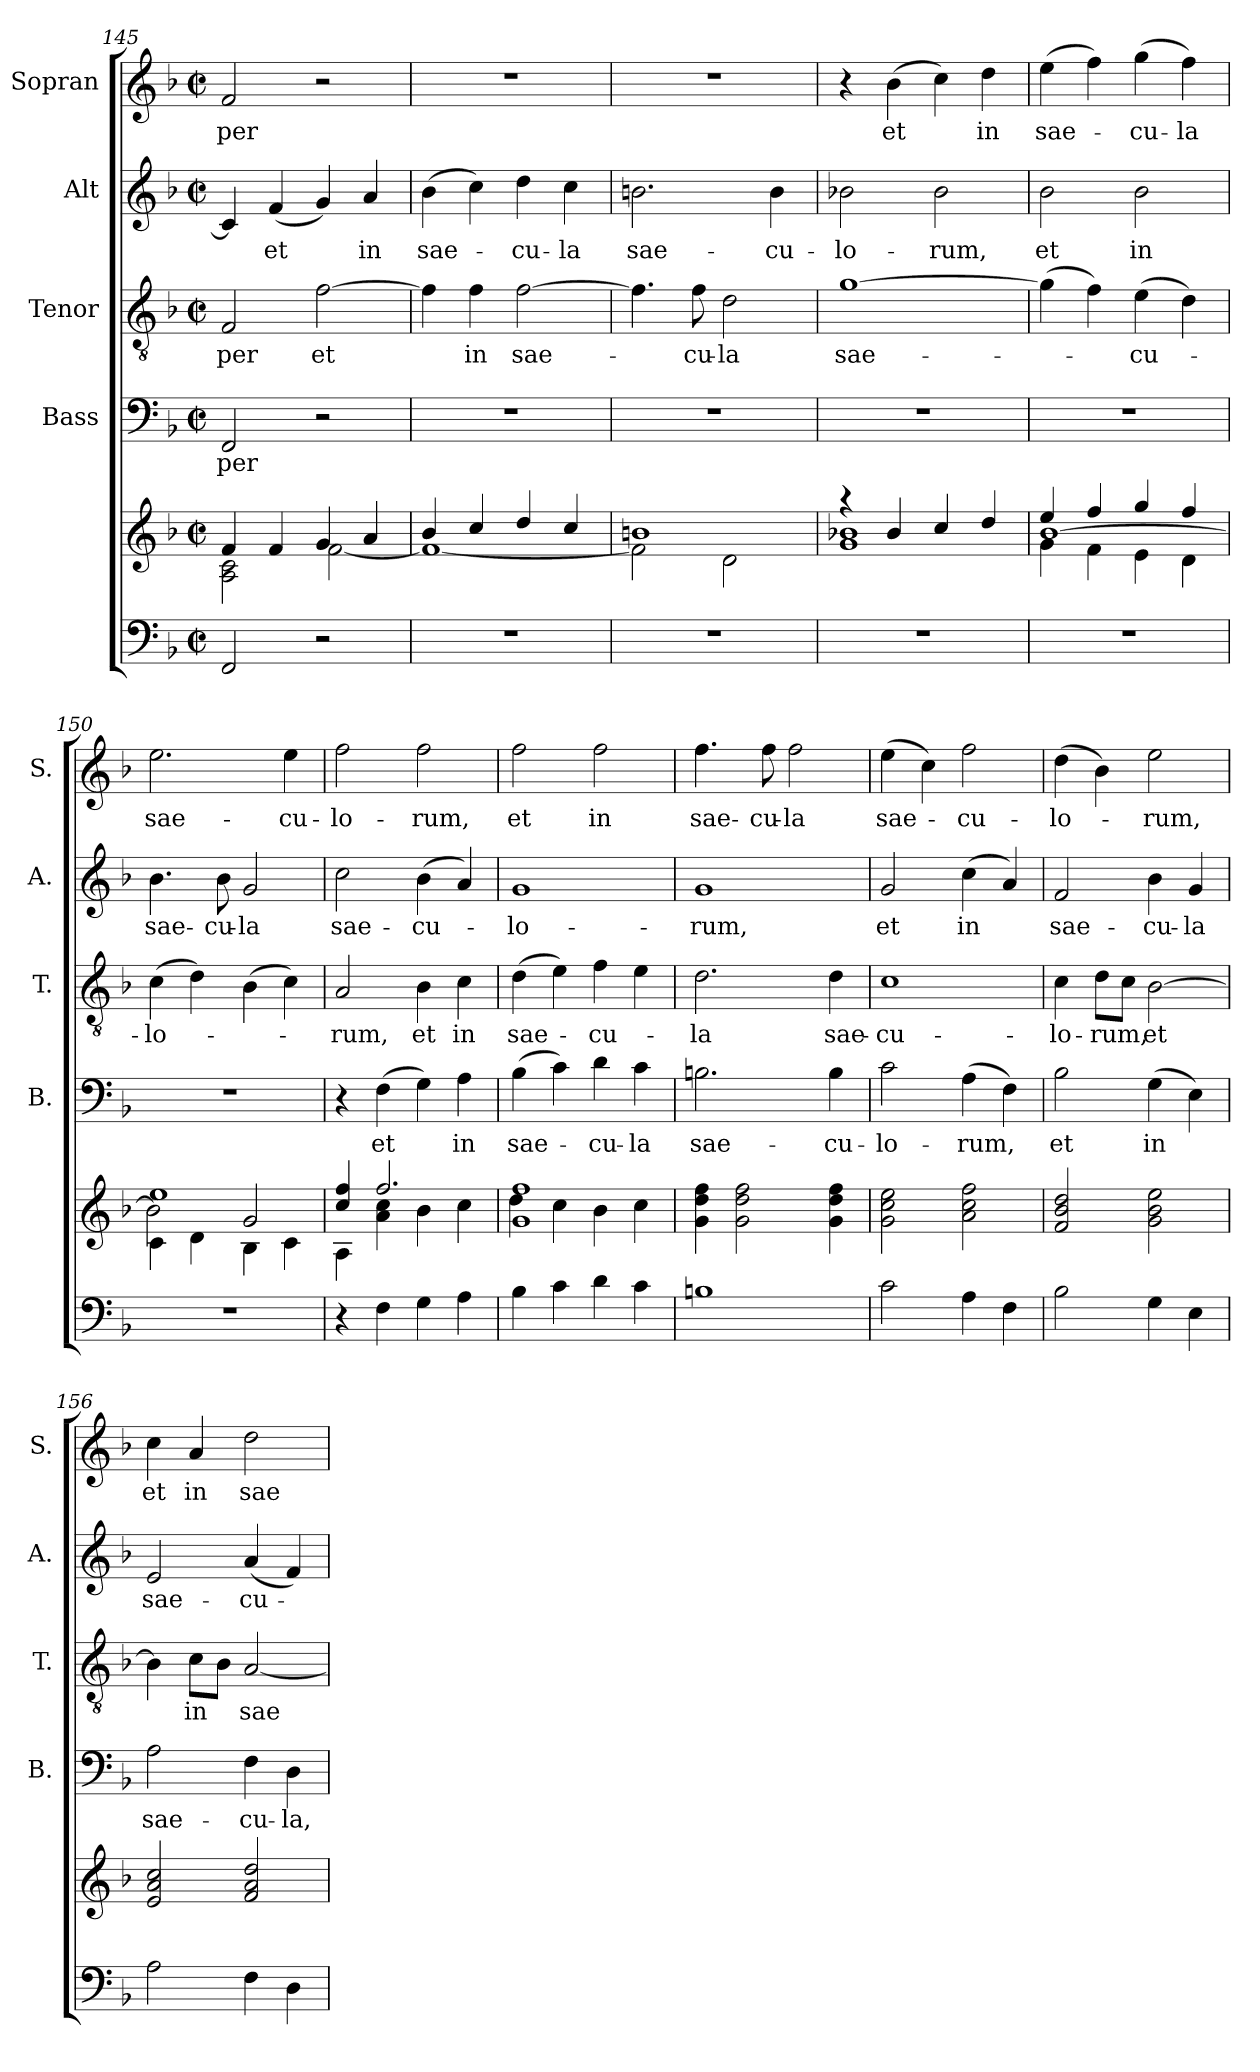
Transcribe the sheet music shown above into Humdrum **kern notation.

**kern	**kern	**kern	**text	**kern	**text	**kern	**text	**kern	**text
*part5	*part5	*part4	*part4	*part3	*part3	*part2	*part2	*part1	*part1
*staff6	*staff5	*staff4	*staff4	*staff3	*staff3	*staff2	*staff2	*staff1	*staff1
*	*	*I"Bass	*	*I"Tenor	*	*I"Alt	*	*I"Sopran	*
*	*	*I'B.	*	*I'T.	*	*I'A.	*	*I'S.	*
*clefF4	*clefG2	*clefF4	*	*clefGv2	*	*clefG2	*	*clefG2	*
*k[b-]	*k[b-]	*k[b-]	*	*k[b-]	*	*k[b-]	*	*k[b-]	*
*F:	*F:	*F:	*	*F:	*	*F:	*	*F:	*
*M2/2	*M2/2	*M2/2	*	*M2/2	*	*M2/2	*	*M2/2	*
*met(c|)	*met(c|)	*met(c|)	*	*met(c|)	*	*met(c|)	*	*met(c|)	*
=145	=145	=145	=145	=145	=145	=145	=145	=145	=145
*	*^	*	*	*	*	*	*	*	*
!	!	!	!	!LO:LY:b	!	!LO:LY:b	!	!	!	!LO:LY:b
2FF/	4f/	2A\ 2c\	2FF/	-per	2F/	-per	4c/]	.	2f/	-per
!	!	!	!	!	!	!	!	!LO:LY:b	!	!
.	4f/	.	.	.	.	.	(<4f/	et	.	.
!	!	!	!	!	!	!LO:LY:b	!	!	!	!
2r	4g/	[<2f\	2r	.	[2f\	et	4g/)	.	2r	.
!	!	!	!	!	!	!	!	!LO:LY:b	!	!
.	4a/	.	.	.	.	.	4a/	in	.	.
=146	=146	=146	=146	=146	=146	=146	=146	=146	=146	=146
!	!	!	!	!	!	!	!	!LO:LY:b	!	!
1r	4b-/	1f_	1r	.	4f\]	.	(>4b-\	sae-	1r	.
!	!	!	!	!	!	!LO:LY:b	!	!	!	!
.	4cc/	.	.	.	4f\	in	4cc\)	.	.	.
!	!	!	!	!	!	!LO:LY:b	!	!LO:LY:b	!	!
.	4dd/	.	.	.	[2f\	sae-	4dd\	-cu-	.	.
!	!	!	!	!	!	!	!	!LO:LY:b	!	!
.	4cc/	.	.	.	.	.	4cc\	-la	.	.
!!LO:PB:g=z
=147	=147	=147	=147	=147	=147	=147	=147	=147	=147	=147
!	!	!	!	!	!	!	!	!LO:LY:b	!	!
1r	1bn	2f\]	1r	.	4.f\]	.	2.bn\	sae-	1r	.
!	!	!	!	!	!	!LO:LY:b	!	!	!	!
.	.	.	.	.	8f\	-cu-	.	.	.	.
!	!	!	!	!	!	!LO:LY:b	!	!	!	!
.	.	2d\	.	.	2d\	-la	.	.	.	.
!	!	!	!	!	!	!	!	!LO:LY:b	!	!
.	.	.	.	.	.	.	4b\	-cu-	.	.
=148	=148	=148	=148	=148	=148	=148	=148	=148	=148	=148
!	!	!	!	!	!	!LO:LY:b	!	!LO:LY:b	!	!
1r	4rgg	1g 1b-X	1r	.	[1g	sae-	2b-X\	-lo-	4r	.
!	!	!	!	!	!	!	!	!	!	!LO:LY:b
.	4b-/	.	.	.	.	.	.	.	(>4b-\	et
!	!	!	!	!	!	!	!	!LO:LY:b	!	!
.	4cc/	.	.	.	.	.	2b-\	-rum,	4cc\)	.
!	!	!	!	!	!	!	!	!	!	!LO:LY:b
.	4dd/	.	.	.	.	.	.	.	4dd\	in
=149	=149	=149	=149	=149	=149	=149	=149	=149	=149	=149
*	*	*^	*	*	*	*	*	*	*	*
!	!	!	!	!	!	!	!	!	!LO:LY:b	!	!LO:LY:b
1r	4ee/	4g\	[1b-	1r	.	(>4g\]	.	2b-\	et	(>4ee\	sae-
.	4ff/	4f\	.	.	.	4f\)	.	.	.	4ff\)	.
!	!	!	!	!	!	!	!LO:LY:b	!	!LO:LY:b	!	!LO:LY:b
.	4gg/	4e\	.	.	.	(>4e\	-cu-	2b-\	in	(>4gg\	-cu-
!	!	!	!	!	!	!	!	!	!	!	!LO:LY:b
.	4ff/	4d\	.	.	.	4d\)	.	.	.	4ff\)	-la
=150	=150	=150	=150	=150	=150	=150	=150	=150	=150	=150	=150
!	!	!	!	!	!	!	!LO:LY:b	!	!LO:LY:b	!	!LO:LY:b
1r	1ee	4c\	2b-\]	1r	.	(>4c\	-lo-	4.b-\	sae-	2.ee\	sae-
.	.	4d\	.	.	.	4d\)	.	.	.	.	.
!	!	!	!	!	!	!	!	!	!LO:LY:b	!	!
.	.	.	.	.	.	.	.	8b-\	-cu-	.	.
!	!	!	!	!	!	!	!	!	!LO:LY:b	!	!
.	.	4B-\	2g/	.	.	(>4B-\	.	2g/	-la	.	.
!	!	!	!	!	!	!	!	!	!	!	!LO:LY:b
.	.	4c\	.	.	.	4c\)	.	.	.	4ee\	-cu-
*	*	*v	*v	*	*	*	*	*	*	*	*
=151	=151	=151	=151	=151	=151	=151	=151	=151	=151	=151
!	!	!	!	!	!	!LO:LY:b	!	!LO:LY:b	!	!LO:LY:b
4r	4cc/ 4ff/	4A\	4r	.	2A/	-rum,	2cc\	sae-	2ff\	-lo-
!	!	!	!	!LO:LY:b	!	!	!	!	!	!
4F\	2.ff/	4a\ 4cc\	(>4F\	et	.	.	.	.	.	.
!	!	!	!	!	!	!LO:LY:b	!	!LO:LY:b	!	!LO:LY:b
4G\	.	4b-\	4G\)	.	4B-\	et	(>4b-\	-cu-	2ff\	-rum,
!	!	!	!	!LO:LY:b	!	!LO:LY:b	!	!	!	!
4A\	.	4cc\	4A\	in	4c\	in	4a/)	.	.	.
=152	=152	=152	=152	=152	=152	=152	=152	=152	=152	=152
!	!	!	!	!LO:LY:b	!	!LO:LY:b	!	!LO:LY:b	!	!LO:LY:b
4B-\	1g 1ff	4dd\	(>4B-\	sae-	(>4d\	sae-	1g	-lo-	2ff\	et
4c\	.	4cc\	4c\)	.	4e\)	.	.	.	.	.
!	!	!	!	!LO:LY:b	!	!LO:LY:b	!	!	!	!LO:LY:b
4d\	.	4b-\	4d\	-cu-	4f\	-cu-	.	.	2ff\	in
!	!	!	!	!LO:LY:b	!	!	!	!	!	!
4c\	.	4cc\	4c\	-la	4e\	.	.	.	.	.
!!LO:LB:g=z
=153	=153	=153	=153	=153	=153	=153	=153	=153	=153	=153
!	!	!	!	!LO:LY:b	!	!LO:LY:b	!	!LO:LY:b	!	!LO:LY:b
*	*v	*v	*	*	*	*	*	*	*	*
1Bn	4g\ 4dd\ 4ff\	2.Bn\	sae-	2.d\	-la	1g	-rum,	4.ff\	sae-
.	2g\ 2dd\ 2ff\	.	.	.	.	.	.	.	.
!	!	!	!	!	!	!	!	!	!LO:LY:b
.	.	.	.	.	.	.	.	8ff\	-cu-
!	!	!	!	!	!	!	!	!	!LO:LY:b
.	.	.	.	.	.	.	.	2ff\	-la
!	!	!	!LO:LY:b	!	!LO:LY:b	!	!	!	!
.	4g\ 4dd\ 4ff\	4B\	-cu-	4d\	sae-	.	.	.	.
=154	=154	=154	=154	=154	=154	=154	=154	=154	=154
!	!	!	!LO:LY:b	!	!LO:LY:b	!	!LO:LY:b	!	!LO:LY:b
2c\	2g\ 2cc\ 2ee\	2c\	-lo-	1c	-cu-	2g/	et	(>4ee\	sae-
.	.	.	.	.	.	.	.	4cc\)	.
!	!	!	!LO:LY:b	!	!	!	!LO:LY:b	!	!LO:LY:b
4A\	2a\ 2cc\ 2ff\	(>4A\	-rum,	.	.	(>4cc\	in	2ff\	-cu-
4F\	.	4F\)	.	.	.	4a/)	.	.	.
=155	=155	=155	=155	=155	=155	=155	=155	=155	=155
!	!	!	!LO:LY:b	!	!LO:LY:b	!	!LO:LY:b	!	!LO:LY:b
2B-\	2f/ 2b-/ 2dd/	2B-\	et	4c\	-lo-	2f/	sae-	(>4dd\	-lo-
!	!	!	!	!	!LO:LY:b	!	!	!	!
.	.	.	.	8d\L	-rum,	.	.	4b-\)	.
.	.	.	.	8c\J	.	.	.	.	.
!	!	!	!LO:LY:b	!	!LO:LY:b	!	!LO:LY:b	!	!LO:LY:b
4G\	2g\ 2b-\ 2ee\	(>4G\	in	[2B-\	et	4b-\	-cu-	2ee\	-rum,
!	!	!	!	!	!	!	!LO:LY:b	!	!
4E\	.	4E\)	.	.	.	4g/	-la	.	.
=156	=156	=156	=156	=156	=156	=156	=156	=156	=156
!	!	!	!LO:LY:b	!	!	!	!LO:LY:b	!	!LO:LY:b
2A\	2e/ 2a/ 2cc/	2A\	sae-	4B-\]	.	2e/	sae-	4cc\	et
!	!	!	!	!	!LO:LY:b	!	!	!	!LO:LY:b
.	.	.	.	8c\L	in	.	.	4a/	in
.	.	.	.	8B-\J	.	.	.	.	.
!	!	!	!LO:LY:b	!	!LO:LY:b	!	!LO:LY:b	!	!LO:LY:b
4F\	2f/ 2a/ 2dd/	4F\	-cu-	[2A/	sae-	(<4a/	-cu-	2dd\	sae-
!	!	!	!LO:LY:b	!	!	!	!	!	!
4D\	.	4D\	-la,	.	.	4f/)	.	.	.
=	=	=	=	=	=	=	=	=	=
*-	*-	*-	*-	*-	*-	*-	*-	*-	*-
